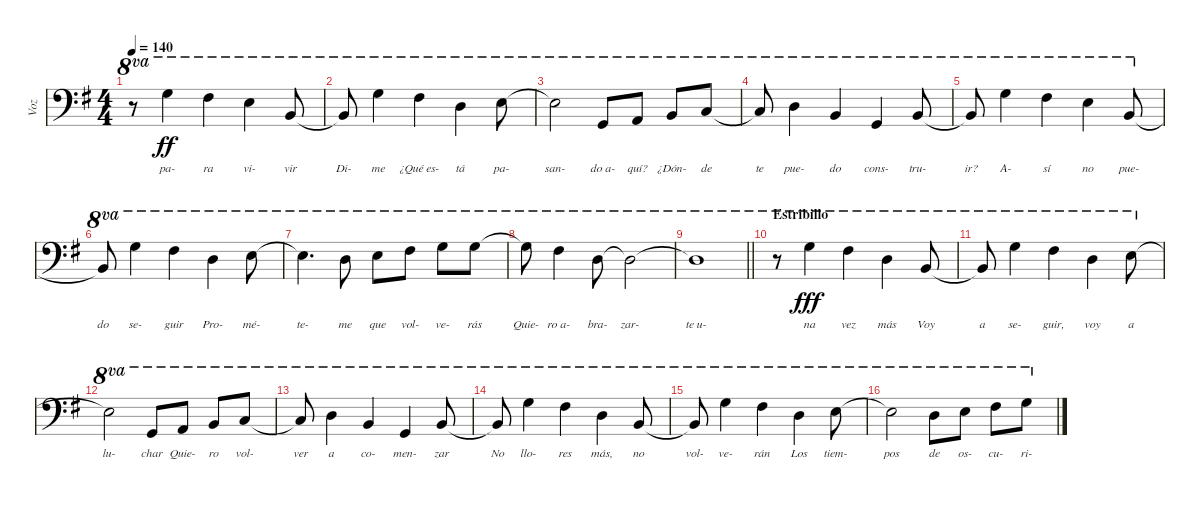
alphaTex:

\track ("Voz" "Voz") {instrument contrabass}
\staff {score}
\tuning (G2 D2 A1 E1) {hide}
\ts (4 4)
\section ("" "")
\tempo 140
\clef f4
\ks g
r.8{ot 8va dy f} 12.1.4{ot 8va lyrics (0 "") lyrics (1 "pa-") lyrics (2 "") lyrics (3 "") lyrics (4 "") dy ff} 11.1.4{ot 8va lyrics (0 "") lyrics (1 "ra") lyrics (2 "") lyrics (3 "") lyrics (4 "")} 9.1.4{ot 8va lyrics (0 "") lyrics (1 "vi-") lyrics (2 "") lyrics (3 "") lyrics (4 "")} 9.2.8{ot 8va lyrics (0 "") lyrics (1 "vir") lyrics (2 "") lyrics (3 "") lyrics (4 "")} |
9.2{t}.8{ot 8va lyrics (0 "") lyrics (1 "Di-") lyrics (2 "") lyrics (3 "") lyrics (4 "")} 12.1.4{ot 8va lyrics (0 "") lyrics (1 "me") lyrics (2 "") lyrics (3 "") lyrics (4 "")} 11.1.4{ot 8va lyrics (0 "") lyrics (1 "¿Qué es-") lyrics (2 "") lyrics (3 "") lyrics (4 "")} 12.2.4{ot 8va lyrics (0 "") lyrics (1 "tá") lyrics (2 "") lyrics (3 "") lyrics (4 "")} 9.1.8{ot 8va lyrics (0 "") lyrics (1 "pa-") lyrics (2 "") lyrics (3 "") lyrics (4 "")} |
9.1{t}.2{ot 8va lyrics (0 "") lyrics (1 "san-") lyrics (2 "") lyrics (3 "") lyrics (4 "")} 10.3.8{ot 8va lyrics (0 "") lyrics (1 "do a-") lyrics (2 "") lyrics (3 "") lyrics (4 "")} 7.2.8{ot 8va lyrics (0 "") lyrics (1 "quí?") lyrics (2 "") lyrics (3 "") lyrics (4 "")} 9.2.8{ot 8va lyrics (0 "") lyrics (1 "¿Dón-") lyrics (2 "") lyrics (3 "") lyrics (4 "")} 10.2.8{ot 8va lyrics (0 "") lyrics (1 "de") lyrics (2 "") lyrics (3 "") lyrics (4 "")} |
10.2{t}.8{ot 8va lyrics (0 "") lyrics (1 "te") lyrics (2 "") lyrics (3 "") lyrics (4 "")} 7.1.4{ot 8va lyrics (0 "") lyrics (1 "pue-") lyrics (2 "") lyrics (3 "") lyrics (4 "")} 4.1.4{ot 8va lyrics (0 "") lyrics (1 "do") lyrics (2 "") lyrics (3 "") lyrics (4 "")} 0.1.4{ot 8va lyrics (0 "") lyrics (1 "cons-") lyrics (2 "") lyrics (3 "") lyrics (4 "")} 4.1.8{ot 8va lyrics (0 "") lyrics (1 "tru-") lyrics (2 "") lyrics (3 "") lyrics (4 "")} |
4.1{t}.8{ot 8va lyrics (0 "") lyrics (1 "ir?") lyrics (2 "") lyrics (3 "") lyrics (4 "")} 12.1.4{ot 8va lyrics (0 "") lyrics (1 "A-") lyrics (2 "") lyrics (3 "") lyrics (4 "")} 11.1.4{ot 8va lyrics (0 "") lyrics (1 "sí") lyrics (2 "") lyrics (3 "") lyrics (4 "")} 9.1.4{ot 8va lyrics (0 "") lyrics (1 "no") lyrics (2 "") lyrics (3 "") lyrics (4 "")} 9.2.8{ot 8va lyrics (0 "") lyrics (1 "pue-") lyrics (2 "") lyrics (3 "") lyrics (4 "")} |
9.2{t}.8{ot 8va lyrics (0 "") lyrics (1 "do") lyrics (2 "") lyrics (3 "") lyrics (4 "")} 12.1.4{ot 8va lyrics (0 "") lyrics (1 "se-") lyrics (2 "") lyrics (3 "") lyrics (4 "")} 11.1.4{ot 8va lyrics (0 "") lyrics (1 "guir") lyrics (2 "") lyrics (3 "") lyrics (4 "")} 12.2.4{ot 8va lyrics (0 "") lyrics (1 "Pro-") lyrics (2 "") lyrics (3 "") lyrics (4 "")} 9.1.8{ot 8va lyrics (0 "") lyrics (1 "mé-") lyrics (2 "") lyrics (3 "") lyrics (4 "")} |
9.1{t}.4{d ot 8va lyrics (0 "") lyrics (1 "te-") lyrics (2 "") lyrics (3 "") lyrics (4 "")} 7.1.8{ot 8va lyrics (0 "") lyrics (1 "me") lyrics (2 "") lyrics (3 "") lyrics (4 "")} 9.1.8{ot 8va lyrics (0 "") lyrics (1 "que") lyrics (2 "") lyrics (3 "") lyrics (4 "")} 11.1.8{ot 8va lyrics (0 "") lyrics (1 "vol-") lyrics (2 "") lyrics (3 "") lyrics (4 "")} 12.1.8{ot 8va lyrics (0 "") lyrics (1 "ve-") lyrics (2 "") lyrics (3 "") lyrics (4 "")} 12.1.8{ot 8va lyrics (0 "") lyrics (1 "rás") lyrics (2 "") lyrics (3 "") lyrics (4 "")} |
12.1{t}.8{ot 8va lyrics (0 "") lyrics (1 "Quie-") lyrics (2 "") lyrics (3 "") lyrics (4 "")} 11.1.4{ot 8va lyrics (0 "") lyrics (1 "ro a-") lyrics (2 "") lyrics (3 "") lyrics (4 "")} 12.2.8{ot 8va lyrics (0 "") lyrics (1 "bra-") lyrics (2 "") lyrics (3 "") lyrics (4 "")} 12.2{t}.2{ot 8va lyrics (0 "") lyrics (1 "zar-") lyrics (2 "") lyrics (3 "") lyrics (4 "")} |
\barLineRight lightlight
12.2{t}.1{ot 8va lyrics (0 "") lyrics (1 "te u-") lyrics (2 "") lyrics (3 "") lyrics (4 "")} |
\section ("" "Estribillo")
r.8{ot 8va} 12.1.4{ot 8va lyrics (0 "") lyrics (1 "na") lyrics (2 "") lyrics (3 "") lyrics (4 "") dy fff} 11.1.4{ot 8va lyrics (0 "") lyrics (1 "vez") lyrics (2 "") lyrics (3 "") lyrics (4 "")} 12.2.4{ot 8va lyrics (0 "") lyrics (1 "más") lyrics (2 "") lyrics (3 "") lyrics (4 "")} 9.2.8{ot 8va lyrics (0 "") lyrics (1 "Voy") lyrics (2 "") lyrics (3 "") lyrics (4 "")} |
9.2{t}.8{ot 8va lyrics (0 "") lyrics (1 "a") lyrics (2 "") lyrics (3 "") lyrics (4 "")} 12.1.4{ot 8va lyrics (0 "") lyrics (1 "se-") lyrics (2 "") lyrics (3 "") lyrics (4 "")} 11.1.4{ot 8va lyrics (0 "") lyrics (1 "guir,") lyrics (2 "") lyrics (3 "") lyrics (4 "")} 12.2.4{ot 8va lyrics (0 "") lyrics (1 "voy") lyrics (2 "") lyrics (3 "") lyrics (4 "")} 9.1.8{ot 8va lyrics (0 "") lyrics (1 "a") lyrics (2 "") lyrics (3 "") lyrics (4 "")} |
9.1{t}.2{ot 8va lyrics (0 "") lyrics (1 "lu-") lyrics (2 "") lyrics (3 "") lyrics (4 "")} 10.3.8{ot 8va lyrics (0 "") lyrics (1 "char") lyrics (2 "") lyrics (3 "") lyrics (4 "")} 7.2.8{ot 8va lyrics (0 "") lyrics (1 "Quie-") lyrics (2 "") lyrics (3 "") lyrics (4 "")} 9.2.8{ot 8va lyrics (0 "") lyrics (1 "ro") lyrics (2 "") lyrics (3 "") lyrics (4 "")} 10.2.8{ot 8va lyrics (0 "") lyrics (1 "vol-") lyrics (2 "") lyrics (3 "") lyrics (4 "")} |
10.2{t}.8{ot 8va lyrics (0 "") lyrics (1 "ver") lyrics (2 "") lyrics (3 "") lyrics (4 "")} 7.1.4{ot 8va lyrics (0 "") lyrics (1 "a") lyrics (2 "") lyrics (3 "") lyrics (4 "")} 4.1.4{ot 8va lyrics (0 "") lyrics (1 "co-") lyrics (2 "") lyrics (3 "") lyrics (4 "")} 5.2.4{ot 8va lyrics (0 "") lyrics (1 "men-") lyrics (2 "") lyrics (3 "") lyrics (4 "")} 4.1.8{ot 8va lyrics (0 "") lyrics (1 "zar") lyrics (2 "") lyrics (3 "") lyrics (4 "")} |
4.1{t}.8{ot 8va lyrics (0 "") lyrics (1 "No") lyrics (2 "") lyrics (3 "") lyrics (4 "")} 12.1.4{ot 8va lyrics (0 "") lyrics (1 "llo-") lyrics (2 "") lyrics (3 "") lyrics (4 "")} 11.1.4{ot 8va lyrics (0 "") lyrics (1 "res") lyrics (2 "") lyrics (3 "") lyrics (4 "")} 12.2.4{ot 8va lyrics (0 "") lyrics (1 "más,") lyrics (2 "") lyrics (3 "") lyrics (4 "")} 9.2.8{ot 8va lyrics (0 "") lyrics (1 "no") lyrics (2 "") lyrics (3 "") lyrics (4 "")} |
9.2{t}.8{ot 8va lyrics (0 "") lyrics (1 "vol-") lyrics (2 "") lyrics (3 "") lyrics (4 "")} 12.1.4{ot 8va lyrics (0 "") lyrics (1 "ve-") lyrics (2 "") lyrics (3 "") lyrics (4 "")} 11.1.4{ot 8va lyrics (0 "") lyrics (1 "rán") lyrics (2 "") lyrics (3 "") lyrics (4 "")} 12.2.4{ot 8va lyrics (0 "") lyrics (1 "Los") lyrics (2 "") lyrics (3 "") lyrics (4 "")} 9.1.8{ot 8va lyrics (0 "") lyrics (1 "tiem-") lyrics (2 "") lyrics (3 "") lyrics (4 "")} |
9.1{t}.2{ot 8va lyrics (0 "") lyrics (1 "pos") lyrics (2 "") lyrics (3 "") lyrics (4 "")} 7.1.8{ot 8va lyrics (0 "") lyrics (1 "de") lyrics (2 "") lyrics (3 "") lyrics (4 "")} 9.1.8{ot 8va lyrics (0 "") lyrics (1 "os-") lyrics (2 "") lyrics (3 "") lyrics (4 "")} 11.1.8{ot 8va lyrics (0 "") lyrics (1 "cu-") lyrics (2 "") lyrics (3 "") lyrics (4 "")} 12.1.8{ot 8va lyrics (0 "") lyrics (1 "ri-") lyrics (2 "") lyrics (3 "") lyrics (4 "")}
